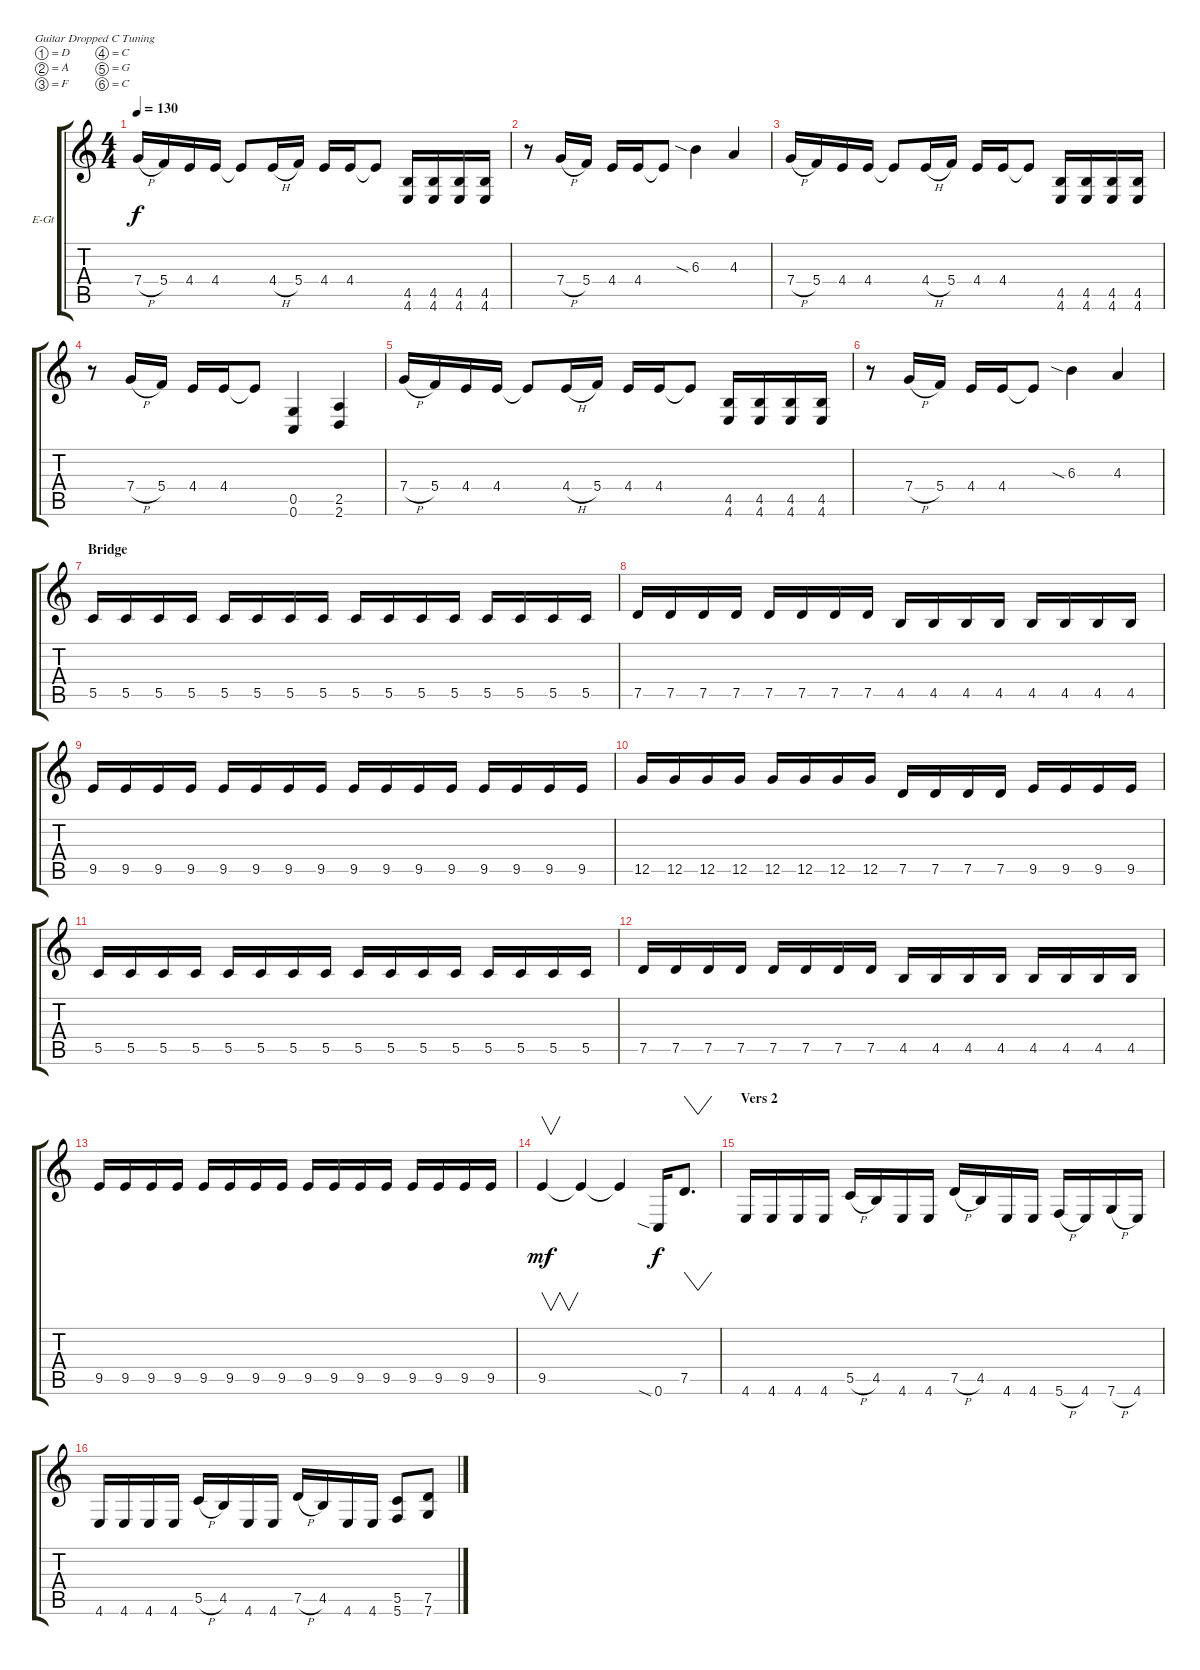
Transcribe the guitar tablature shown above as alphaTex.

\bracketExtendMode groupsimilarinstruments
\firstSystemTrackNameOrientation horizontal
\otherSystemsTrackNameOrientation horizontal
\track ("Matthew Tuck" "E-Gt") {instrument overdrivenguitar}
\staff {score tabs}
\tuning (D4 A3 F3 C3 G2 C2)
\ts (4 4)
\tempo 130
\clef g2
\ks c
7.4{h}.16{dy f} 5.4.16 4.4.16 4.4.16 4.4{t}.8 4.4{h}.16 5.4.16 4.4.16 4.4.16 4.4{t}.8 (4.5 4.6).16 (4.5 4.6).16 (4.5 4.6).16 (4.5 4.6).16 |
r.8 7.4{h}.16 5.4.16 4.4.16 4.4.16 4.4{t}.8 6.3{sia}.4 4.3.4 |
7.4{h}.16 5.4.16 4.4.16 4.4.16 4.4{t}.8 4.4{h}.16 5.4.16 4.4.16 4.4.16 4.4{t}.8 (4.5 4.6).16 (4.5 4.6).16 (4.5 4.6).16 (4.5 4.6).16 |
r.8 7.4{h}.16 5.4.16 4.4.16 4.4.16 4.4{t}.8 (0.5 0.6).4 (2.5 2.6).4 |
7.4{h}.16 5.4.16 4.4.16 4.4.16 4.4{t}.8 4.4{h}.16 5.4.16 4.4.16 4.4.16 4.4{t}.8 (4.5 4.6).16 (4.5 4.6).16 (4.5 4.6).16 (4.5 4.6).16 |
r.8 7.4{h}.16 5.4.16 4.4.16 4.4.16 4.4{t}.8 6.3{sia}.4 4.3.4 |
\section ("" "Bridge")
5.5.16 5.5.16 5.5.16 5.5.16 5.5.16 5.5.16 5.5.16 5.5.16 5.5.16 5.5.16 5.5.16 5.5.16 5.5.16 5.5.16 5.5.16 5.5.16 |
7.5.16 7.5.16 7.5.16 7.5.16 7.5.16 7.5.16 7.5.16 7.5.16 4.5.16 4.5.16 4.5.16 4.5.16 4.5.16 4.5.16 4.5.16 4.5.16 |
9.5.16 9.5.16 9.5.16 9.5.16 9.5.16 9.5.16 9.5.16 9.5.16 9.5.16 9.5.16 9.5.16 9.5.16 9.5.16 9.5.16 9.5.16 9.5.16 |
12.5.16 12.5.16 12.5.16 12.5.16 12.5.16 12.5.16 12.5.16 12.5.16 7.5.16 7.5.16 7.5.16 7.5.16 9.5.16 9.5.16 9.5.16 9.5.16 |
5.5.16 5.5.16 5.5.16 5.5.16 5.5.16 5.5.16 5.5.16 5.5.16 5.5.16 5.5.16 5.5.16 5.5.16 5.5.16 5.5.16 5.5.16 5.5.16 |
7.5.16 7.5.16 7.5.16 7.5.16 7.5.16 7.5.16 7.5.16 7.5.16 4.5.16 4.5.16 4.5.16 4.5.16 4.5.16 4.5.16 4.5.16 4.5.16 |
9.5.16 9.5.16 9.5.16 9.5.16 9.5.16 9.5.16 9.5.16 9.5.16 9.5.16 9.5.16 9.5.16 9.5.16 9.5.16 9.5.16 9.5.16 9.5.16 |
9.5.4{v dy mf} 9.5{t}.4 9.5{t}.4 0.6{sia}.16{dy f} 7.5.8{vw d} |
\section ("" "Vers 2")
4.6.16 4.6.16 4.6.16 4.6.16 5.5{h}.16 4.5.16 4.6.16 4.6.16 7.5{h}.16 4.5.16 4.6.16 4.6.16 5.6{h}.16 4.6.16 7.6{h}.16 4.6.16 |
4.6.16 4.6.16 4.6.16 4.6.16 5.5{h}.16 4.5.16 4.6.16 4.6.16 7.5{h}.16 4.5.16 4.6.16 4.6.16 (5.5 5.6).8 (7.5 7.6).8
